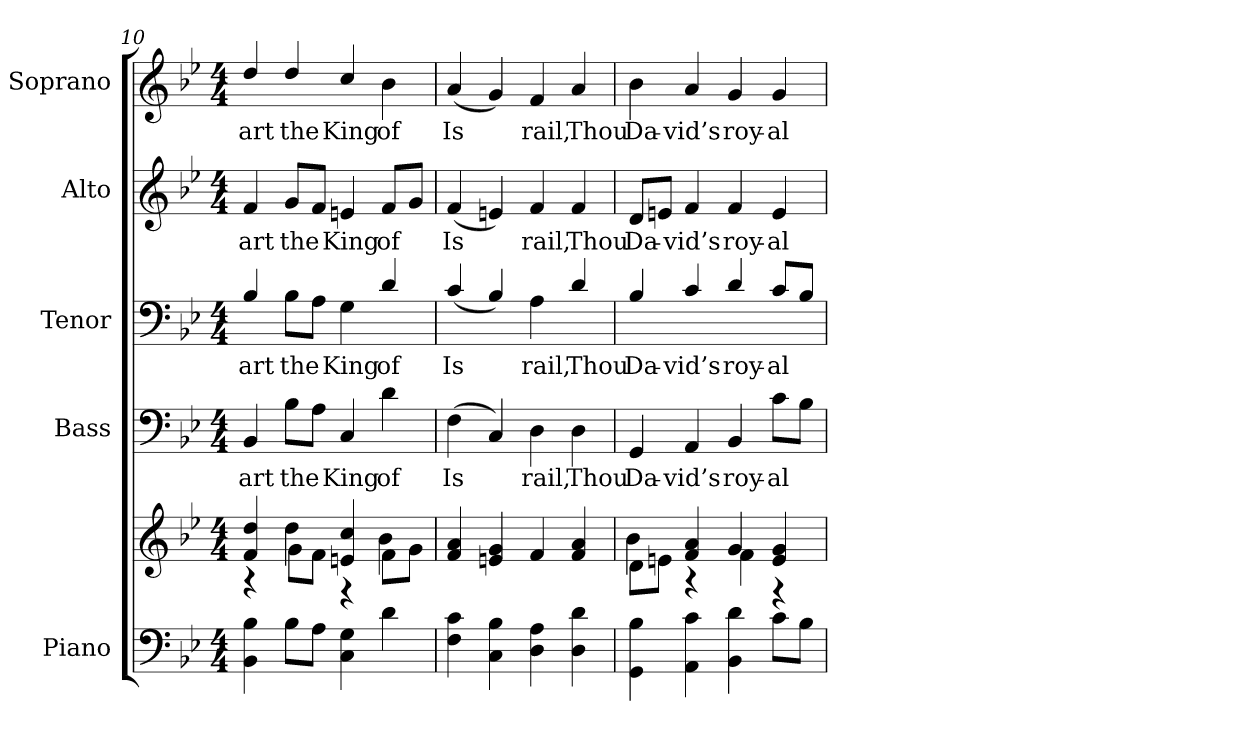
**kern	**kern	**kern	**text	**kern	**text	**kern	**text	**kern	**text
*part5	*part5	*part4	*part4	*part3	*part3	*part2	*part2	*part1	*part1
*staff6	*staff5	*staff4	*staff4	*staff3	*staff3	*staff2	*staff2	*staff1	*staff1
*I"Piano	*	*I"Bass	*	*I"Tenor	*	*I"Alto	*	*I"Soprano	*
*I'Pno.	*	*I'B.	*	*	*	*I'A.	*	*I'S.	*
!!LO:PB:g=z
*clefF4	*clefG2	*clefF4	*	*clefF4	*	*clefG2	*	*clefG2	*
*k[b-e-]	*k[b-e-]	*k[b-e-]	*	*k[b-e-]	*	*k[b-e-]	*	*k[b-e-]	*
*B-:	*B-:	*B-:	*	*B-:	*	*B-:	*	*B-:	*
*M4/4	*M4/4	*M4/4	*	*M4/4	*	*M4/4	*	*M4/4	*
=10	=10	=10	=10	=10	=10	=10	=10	=10	=10
*	*^	*	*	*	*	*	*	*	*
!	!	!	!	!LO:LY:b:color=#000000	!	!	!	!	!	!
!	!	!	!	!	!	!LO:LY:b:color=#000000	!	!	!	!
!	!	!	!	!	!	!	!	!LO:LY:b:color=#000000	!	!
!	!	!	!	!	!	!	!	!	!	!LO:LY:b:color=#000000
4BB-i\ 4B-i	4fi/ 4ddi	4r	4BB-i/	art	4B-i/	art	4fi/	art	4ddi/	art
!	!	!	!	!LO:LY:b:color=#000000	!	!	!	!	!	!
!	!	!	!	!	!	!LO:LY:b:color=#000000	!	!	!	!
!	!	!	!	!	!	!	!	!LO:LY:b:color=#000000	!	!
!	!	!	!	!	!	!	!	!	!	!LO:LY:b:color=#000000
8B-i\L	4ddi\	8gi\L	8B-i\L	the	8B-i\L	the	8gi/L	the	4ddi/	the
8Ai\J	.	8fi\J	8Ai\J	.	8Ai\J	.	8fi/J	.	.	.
!	!	!	!	!LO:LY:b:color=#000000	!	!	!	!	!	!
!	!	!	!	!	!	!LO:LY:b:color=#000000	!	!	!	!
!	!	!	!	!	!	!	!	!LO:LY:b:color=#000000	!	!
!	!	!	!	!	!	!	!	!	!	!LO:LY:b:color=#000000
4Ci\ 4Gi	4eni/ 4cci	4r	4Ci/	King	4Gi\	King	4eni/	King	4cci/	King
!	!	!	!	!LO:LY:b:color=#000000	!	!	!	!	!	!
!	!	!	!	!	!	!LO:LY:b:color=#000000	!	!	!	!
!	!	!	!	!	!	!	!	!LO:LY:b:color=#000000	!	!
!	!	!	!	!	!	!	!	!	!	!LO:LY:b:color=#000000
4di\	8fi\L	4b-i\	4di\	of	4di/	of	8fi/L	of	4b-i\	of
.	8gi\J	.	.	.	.	.	8gi/J	.	.	.
*	*v	*v	*	*	*	*	*	*	*	*
=11	=11	=11	=11	=11	=11	=11	=11	=11	=11
!	!	!	!LO:LY:b:color=#000000	!	!	!	!	!	!
!	!	!	!	!	!LO:LY:b:color=#000000	!	!	!	!
!	!	!	!	!	!	!	!LO:LY:b:color=#000000	!	!
!	!	!	!	!	!	!	!	!	!LO:LY:b:color=#000000
4Fi\ 4ci	4fi/ 4ai	(4Fi\	Is	(4ci/	Is	(4fi/	Is	(4ai/	Is
4Ci\ 4B-i	4eni/ 4gi	4Ci/)	.	4B-i/)	.	4eni/)	.	4gi/)	.
!	!	!	!LO:LY:b:color=#000000	!	!	!	!	!	!
!	!	!	!	!	!LO:LY:b:color=#000000	!	!	!	!
!	!	!	!	!	!	!	!LO:LY:b:color=#000000	!	!
!	!	!	!	!	!	!	!	!	!LO:LY:b:color=#000000
4Di\ 4Ai	4fi/	4Di\	rail,	4Ai\	rail,	4fi/	rail,	4fi/	rail,
!	!	!	!LO:LY:b:color=#000000	!	!	!	!	!	!
!	!	!	!	!	!LO:LY:b:color=#000000	!	!	!	!
!	!	!	!	!	!	!	!LO:LY:b:color=#000000	!	!
!	!	!	!	!	!	!	!	!	!LO:LY:b:color=#000000
4Di\ 4di	4fi/ 4ai	4Di\	Thou	4di/	Thou	4fi/	Thou	4ai/	Thou
=12	=12	=12	=12	=12	=12	=12	=12	=12	=12
*	*^	*	*	*	*	*	*	*	*
!	!	!	!	!LO:LY:b:color=#000000	!	!	!	!	!	!
!	!	!	!	!	!	!LO:LY:b:color=#000000	!	!	!	!
!	!	!	!	!	!	!	!	!LO:LY:b:color=#000000	!	!
!	!	!	!	!	!	!	!	!	!	!LO:LY:b:color=#000000
4GGi\ 4B-i	8di\L	4b-i\	4GGi/	Da-	4B-i/	Da-	8di/L	Da-	4b-i\	Da-
.	8eni\J	.	.	.	.	.	8eni/J	.	.	.
!	!	!	!	!LO:LY:b:color=#000000	!	!	!	!	!	!
!	!	!	!	!	!	!LO:LY:b:color=#000000	!	!	!	!
!	!	!	!	!	!	!	!	!LO:LY:b:color=#000000	!	!
!	!	!	!	!	!	!	!	!	!	!LO:LY:b:color=#000000
4AAi\ 4ci	4fi/ 4ai	4r	4AAi/	-vid’s	4ci/	-vid’s	4fi/	-vid’s	4ai/	-vid’s
!	!	!	!	!LO:LY:b:color=#000000	!	!	!	!	!	!
!	!	!	!	!	!	!LO:LY:b:color=#000000	!	!	!	!
!	!	!	!	!	!	!	!	!LO:LY:b:color=#000000	!	!
!	!	!	!	!	!	!	!	!	!	!LO:LY:b:color=#000000
4BB-i\ 4di	4gi/	4fi\	4BB-i/	roy-	4di/	roy-	4fi/	roy-	4gi/	roy-
!	!	!	!	!LO:LY:b:color=#000000	!	!	!	!	!	!
!	!	!	!	!	!	!LO:LY:b:color=#000000	!	!	!	!
!	!	!	!	!	!	!	!	!LO:LY:b:color=#000000	!	!
!	!	!	!	!	!	!	!	!	!	!LO:LY:b:color=#000000
8ci\L	4ei/ 4gi	4r	8ci\L	-al	8ci/L	-al	4ei/	-al	4gi/	-al
8B-i\J	.	.	8B-i\J	.	8B-i/J	.	.	.	.	.
*	*v	*v	*	*	*	*	*	*	*	*
=	=	=	=	=	=	=	=	=	=
*-	*-	*-	*-	*-	*-	*-	*-	*-	*-
